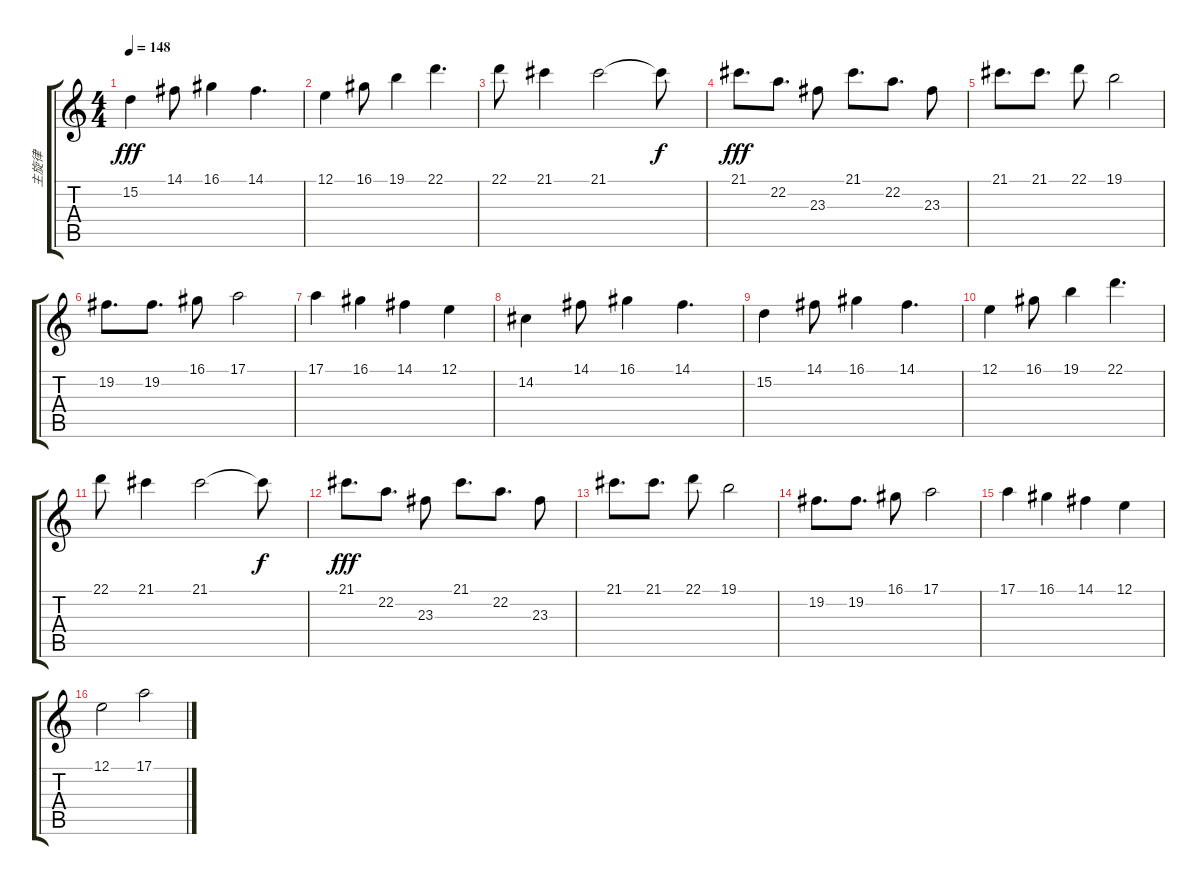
\track ("主旋律" "主旋律") {instrument flute}
\staff {score tabs}
\tuning (E4 B3 G3 D3 A2 E2) {hide}
\ts (4 4)
\tempo 148
\clef g2
\ks c
15.2.4{dy fff} 14.1.8 16.1.4 14.1.4{d} |
12.1.4 16.1.8 19.1.4 22.1.4{d} |
22.1.8 21.1.4 21.1.2 21.1{t}.8{dy f} |
21.1.8{d dy fff} 22.2.8{d} 23.3.8 21.1.8{d} 22.2.8{d} 23.3.8 |
21.1.8{d} 21.1.8{d} 22.1.8 19.1.2 |
19.2.8{d} 19.2.8{d} 16.1.8 17.1.2 |
17.1.4 16.1.4 14.1.4 12.1.4 |
14.2.4 14.1.8 16.1.4 14.1.4{d} |
15.2.4 14.1.8 16.1.4 14.1.4{d} |
12.1.4 16.1.8 19.1.4 22.1.4{d} |
22.1.8 21.1.4 21.1.2 21.1{t}.8{dy f} |
21.1.8{d dy fff} 22.2.8{d} 23.3.8 21.1.8{d} 22.2.8{d} 23.3.8 |
21.1.8{d} 21.1.8{d} 22.1.8 19.1.2 |
19.2.8{d} 19.2.8{d} 16.1.8 17.1.2 |
17.1.4 16.1.4 14.1.4 12.1.4 |
12.1.2 17.1.2
